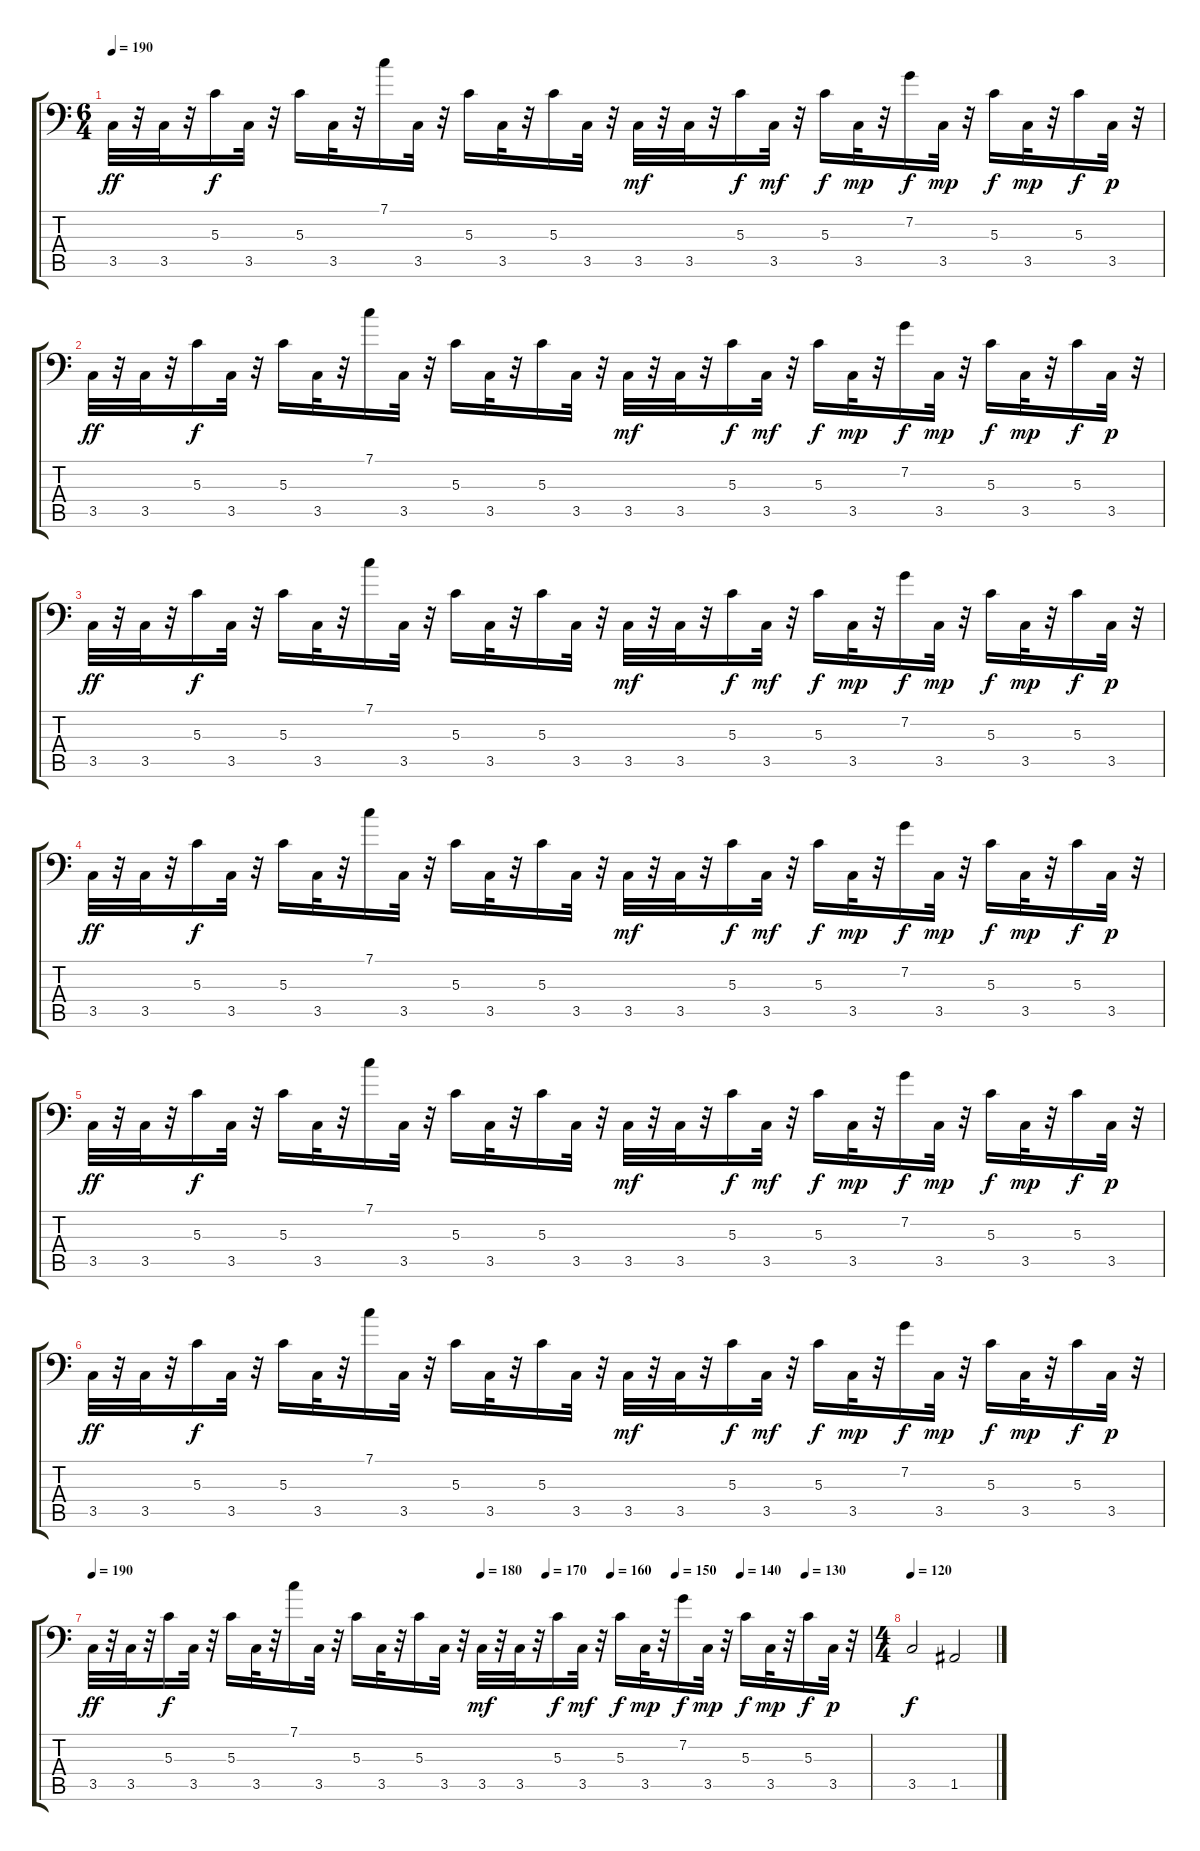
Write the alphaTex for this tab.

\track "" {instrument electricbassfinger}
\staff {score tabs}
\tuning (F3 C3 G2 D2 A1 C1) {hide}
\ts (6 4)
\tempo 190
\clef f4
\ks c
3.5.32{dy ff balance 16} r.32 3.5.32 r.32 5.3.16{dy f balance 14} 3.5.32 r.32 5.3.16{balance 13} 3.5.32 r.32 7.1.16{balance 11} 3.5.32 r.32 5.3.16{balance 10} 3.5.32 r.32 5.3.16{balance 9} 3.5.32 r.32 3.5.32{dy mf balance 7} r.32 3.5.32 r.32 5.3.16{dy f balance 6} 3.5.32{dy mf} r.32 5.3.16{dy f balance 5} 3.5.32{dy mp} r.32 7.2.16{dy f balance 3} 3.5.32{dy mp} r.32 5.3.16{dy f balance 2} 3.5.32{dy mp} r.32 5.3.16{dy f balance 0} 3.5.32{dy p} r.32 |
3.5.32{dy ff balance 0} r.32 3.5.32 r.32 5.3.16{dy f balance 2} 3.5.32 r.32 5.3.16{balance 3} 3.5.32 r.32 7.1.16{balance 5} 3.5.32 r.32 5.3.16{balance 6} 3.5.32 r.32 5.3.16{balance 7} 3.5.32 r.32 3.5.32{dy mf balance 9} r.32 3.5.32 r.32 5.3.16{dy f balance 10} 3.5.32{dy mf} r.32 5.3.16{dy f balance 11} 3.5.32{dy mp} r.32 7.2.16{dy f balance 13} 3.5.32{dy mp} r.32 5.3.16{dy f balance 14} 3.5.32{dy mp} r.32 5.3.16{dy f balance 16} 3.5.32{dy p} r.32 |
3.5.32{dy ff balance 16} r.32 3.5.32 r.32 5.3.16{dy f balance 14} 3.5.32 r.32 5.3.16{balance 13} 3.5.32 r.32 7.1.16{balance 11} 3.5.32 r.32 5.3.16{balance 10} 3.5.32 r.32 5.3.16{balance 9} 3.5.32 r.32 3.5.32{dy mf balance 7} r.32 3.5.32 r.32 5.3.16{dy f balance 6} 3.5.32{dy mf} r.32 5.3.16{dy f balance 5} 3.5.32{dy mp} r.32 7.2.16{dy f balance 3} 3.5.32{dy mp} r.32 5.3.16{dy f balance 2} 3.5.32{dy mp} r.32 5.3.16{dy f balance 0} 3.5.32{dy p} r.32 |
3.5.32{dy ff balance 0} r.32 3.5.32 r.32 5.3.16{dy f balance 2} 3.5.32 r.32 5.3.16{balance 3} 3.5.32 r.32 7.1.16{balance 5} 3.5.32 r.32 5.3.16{balance 6} 3.5.32 r.32 5.3.16{balance 7} 3.5.32 r.32 3.5.32{dy mf balance 9} r.32 3.5.32 r.32 5.3.16{dy f balance 10} 3.5.32{dy mf} r.32 5.3.16{dy f balance 11} 3.5.32{dy mp} r.32 7.2.16{dy f balance 13} 3.5.32{dy mp} r.32 5.3.16{dy f balance 14} 3.5.32{dy mp} r.32 5.3.16{dy f balance 16} 3.5.32{dy p} r.32 |
3.5.32{dy ff balance 16} r.32 3.5.32 r.32 5.3.16{dy f balance 14} 3.5.32 r.32 5.3.16{balance 13} 3.5.32 r.32 7.1.16{balance 11} 3.5.32 r.32 5.3.16{balance 10} 3.5.32 r.32 5.3.16{balance 9} 3.5.32 r.32 3.5.32{dy mf balance 7} r.32 3.5.32 r.32 5.3.16{dy f balance 6} 3.5.32{dy mf} r.32 5.3.16{dy f balance 5} 3.5.32{dy mp} r.32 7.2.16{dy f balance 3} 3.5.32{dy mp} r.32 5.3.16{dy f balance 2} 3.5.32{dy mp} r.32 5.3.16{dy f balance 0} 3.5.32{dy p} r.32 |
3.5.32{dy ff balance 0} r.32 3.5.32 r.32 5.3.16{dy f balance 2} 3.5.32 r.32 5.3.16{balance 3} 3.5.32 r.32 7.1.16{balance 5} 3.5.32 r.32 5.3.16{balance 6} 3.5.32 r.32 5.3.16{balance 7} 3.5.32 r.32 3.5.32{dy mf balance 9} r.32 3.5.32 r.32 5.3.16{dy f balance 10} 3.5.32{dy mf} r.32 5.3.16{dy f balance 11} 3.5.32{dy mp} r.32 7.2.16{dy f balance 13} 3.5.32{dy mp} r.32 5.3.16{dy f balance 14} 3.5.32{dy mp} r.32 5.3.16{dy f balance 16} 3.5.32{dy p} r.32 |
\tempo 190
\tempo (180 0.5)
\tempo (170 0.5833333333333334)
\tempo (160 0.6666666666666666)
\tempo (150 0.75)
\tempo (140 0.8333333333333334)
\tempo (130 0.9166666666666666)
3.5.32{dy ff balance 16} r.32 3.5.32 r.32 5.3.16{dy f balance 14} 3.5.32 r.32 5.3.16{balance 13} 3.5.32 r.32 7.1.16{balance 11} 3.5.32 r.32 5.3.16{balance 10} 3.5.32 r.32 5.3.16{balance 9} 3.5.32 r.32 3.5.32{dy mf balance 7} r.32 3.5.32 r.32 5.3.16{dy f balance 6} 3.5.32{dy mf} r.32 5.3.16{dy f balance 5} 3.5.32{dy mp} r.32 7.2.16{dy f balance 3} 3.5.32{dy mp} r.32 5.3.16{dy f balance 2} 3.5.32{dy mp} r.32 5.3.16{dy f balance 0} 3.5.32{dy p} r.32 |
\ts (4 4)
\tempo 120
3.5.2{dy f} 1.5.2
